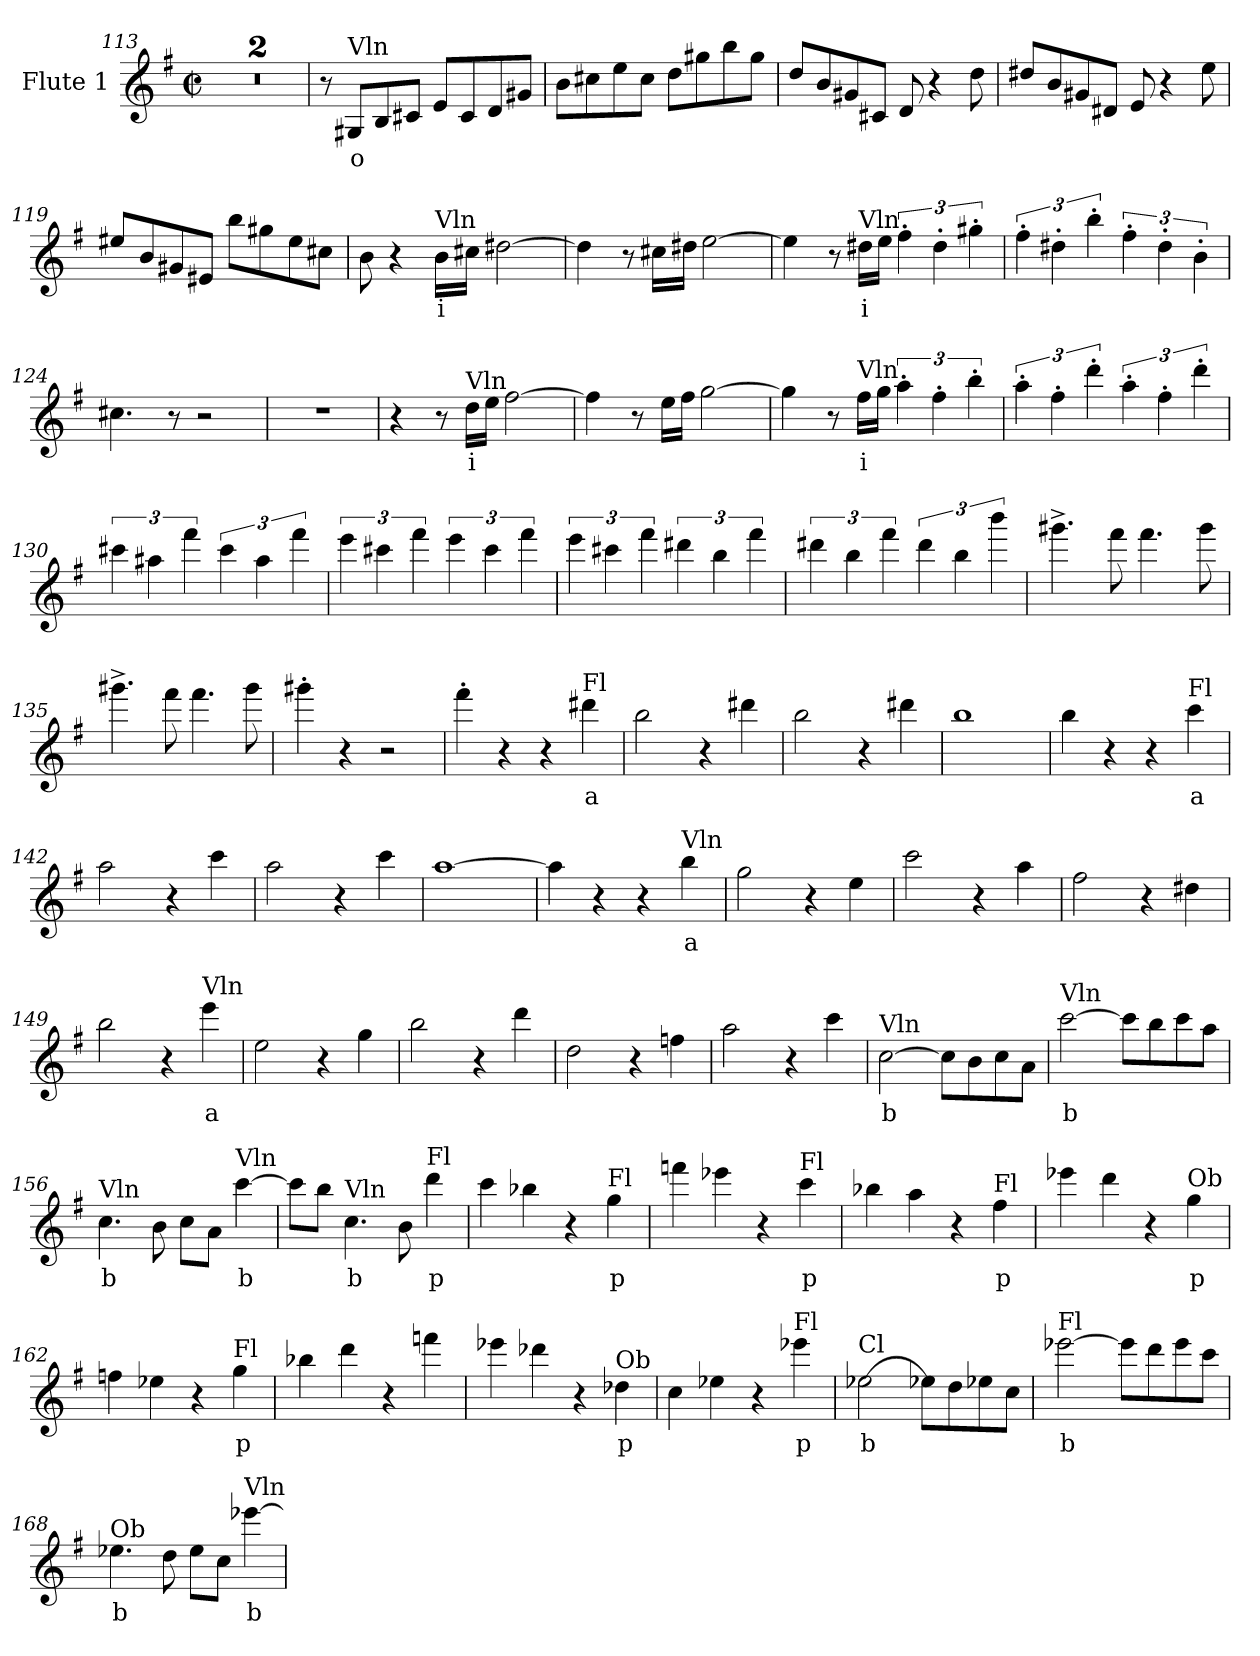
**kern	**text
*part1	*part1
*staff1	*staff1
*I"Flute 1	*
*I'Fl 1	*
*clefG2	*
*k[f#]	*
*M2/2	*
*met(c|)	*
=113	=113
1r	.
=114	=114
1r	.
=115	=115
8r	.
!LO:TX:a:t=Vln	!
!	!LO:LY:color=#FF0000
8G#X/L	o
8B/	.
8c#X/J	.
8e/L	.
8c#/	.
8d/	.
8g#X/J	.
=116	=116
8b\L	.
8cc#X\	.
8ee\	.
8cc#\J	.
8dd\L	.
8gg#X\	.
8bb\	.
8gg#\J	.
=117	=117
8dd/L	.
8b/	.
8g#X/	.
8c#X/J	.
8d	.
4r	.
8dd	.
=118	=118
8dd#X/L	.
8b/	.
8g#X/	.
8d#X/J	.
8e	.
4r	.
8ee	.
=119	=119
8ee#X/L	.
8b/	.
8g#X/	.
8e#X/J	.
8bb\L	.
8gg#X\	.
8ee#\	.
8cc#X\J	.
=120	=120
8b	.
4r	.
!LO:TX:a:t=Vln	!
!	!LO:LY:color=#FF0000
16b\LL	i
16cc#X\JJ	.
[2dd#X	.
=121	=121
4dd#]	.
8r	.
16cc#X\LL	.
16dd#X\JJ	.
[2ee	.
=122	=122
4ee]	.
8r	.
!LO:TX:a:t=Vln	!
!	!LO:LY:color=#FF0000
16dd#X\LL	i
16ee\JJ	.
6ff#'	.
6dd#'	.
6gg#X'	.
=123	=123
6ff#'	.
6dd#X'	.
6bb'	.
6ff#'	.
6dd#'	.
6b'	.
=124	=124
4.cc#X	.
8r	.
2r	.
=125	=125
1r	.
=126	=126
4r	.
8r	.
!LO:TX:a:t=Vln	!
!	!LO:LY:color=#FF0000
16dd\LL	i
16ee\JJ	.
[2ff#	.
=127	=127
4ff#]	.
8r	.
16ee\LL	.
16ff#\JJ	.
[2gg	.
=128	=128
4gg]	.
8r	.
!LO:TX:a:t=Vln	!
!	!LO:LY:color=#FF0000
16ff#\LL	i
16gg\JJ	.
6aa'	.
6ff#'	.
6bb'	.
=129	=129
6aa'	.
6ff#'	.
6ddd'	.
6aa'	.
6ff#'	.
6ddd'	.
=130	=130
6ccc#X	.
6aa#X	.
6fff#	.
6ccc#	.
6aa#	.
6fff#	.
=131	=131
6eee	.
6ccc#X	.
6fff#	.
6eee	.
6ccc#	.
6fff#	.
=132	=132
6eee	.
6ccc#X	.
6fff#	.
6ddd#X	.
6bb	.
6fff#	.
=133	=133
6ddd#X	.
6bb	.
6fff#	.
6ddd#	.
6bb	.
6bbb	.
=134	=134
4.ggg#X^	.
8fff#	.
4.fff#	.
8ggg#	.
=135	=135
4.ggg#X^	.
8fff#	.
4.fff#	.
8ggg#	.
=136	=136
4ggg#X'	.
4r	.
2r	.
=137	=137
4fff#'	.
4r	.
4r	.
!LO:TX:a:t=Fl	!
!	!LO:LY:color=#FF0000
4ddd#X	a
=138	=138
2bb	.
4r	.
4ddd#X	.
=139	=139
2bb	.
4r	.
4ddd#X	.
=140	=140
1bb	.
=141	=141
4bb	.
4r	.
4r	.
!LO:TX:a:t=Fl	!
!	!LO:LY:color=#FF0000
4ccc	a
=142	=142
2aa	.
4r	.
4ccc	.
=143	=143
2aa	.
4r	.
4ccc	.
=144	=144
[1aa	.
=145	=145
4aa]	.
4r	.
4r	.
!LO:TX:a:t=Vln	!
!	!LO:LY:color=#FF0000
4bb	a
=146	=146
2gg	.
4r	.
4ee	.
=147	=147
2ccc	.
4r	.
4aa	.
=148	=148
2ff#	.
4r	.
4dd#X	.
=149	=149
2bb	.
4r	.
!LO:TX:a:t=Vln	!
!	!LO:LY:color=#FF0000
4eee	a
=150	=150
2ee	.
4r	.
4gg	.
=151	=151
2bb	.
4r	.
4ddd	.
=152	=152
2dd	.
4r	.
4ffn	.
=153	=153
2aa	.
4r	.
4ccc	.
=154	=154
!LO:TX:a:t=Vln	!
!	!LO:LY:color=#FF0000
[2cc	b
8cc\L]	.
8b\	.
8cc\	.
8a\J	.
=155	=155
!LO:TX:a:t=Vln	!
!	!LO:LY:color=#FF0000
[2ccc	b
8ccc\L]	.
8bb\	.
8ccc\	.
8aa\J	.
=156	=156
!LO:TX:a:t=Vln	!
!	!LO:LY:color=#FF0000
4.cc	b
8b	.
8cc\L	.
8a\J	.
!LO:TX:a:t=Vln	!
!	!LO:LY:color=#FF0000
[4ccc	b
=157	=157
8ccc\L]	.
8bb\J	.
!LO:TX:a:t=Vln	!
!	!LO:LY:color=#FF0000
4.cc	b
8b	.
!LO:TX:a:t=Fl	!
!	!LO:LY:color=#FF0000
4ddd	p
=158	=158
4ccc	.
4bb-X	.
4r	.
!LO:TX:a:t=Fl	!
!	!LO:LY:color=#FF0000
4gg	p
=159	=159
4fffn	.
4eee-X	.
4r	.
!LO:TX:a:t=Fl	!
!	!LO:LY:color=#FF0000
4ccc	p
=160	=160
4bb-X	.
4aa	.
4r	.
!LO:TX:a:t=Fl	!
!	!LO:LY:color=#FF0000
4ff#	p
=161	=161
4eee-X	.
4ddd	.
4r	.
!LO:TX:a:t=Ob	!
!	!LO:LY:color=#FF0000
4gg	p
=162	=162
4ffn	.
4ee-X	.
4r	.
!LO:TX:a:t=Fl	!
!	!LO:LY:color=#FF0000
4gg	p
=163	=163
4bb-X	.
4ddd	.
4r	.
4fffn	.
=164	=164
4eee-X	.
4ddd-X	.
4r	.
!LO:TX:a:t=Ob	!
!	!LO:LY:color=#FF0000
4dd-X	p
=165	=165
4cc	.
4ee-X	.
4r	.
!LO:TX:a:t=Fl	!
!	!LO:LY:color=#FF0000
4eee-X	p
=166	=166
!LO:TX:a:t=Cl	!
!	!LO:LY:color=#FF0000
[2ee-X	b
8ee-X\L]	.
8dd\	.
8ee-X\	.
8cc\J	.
=167	=167
!LO:TX:a:t=Fl	!
!	!LO:LY:color=#FF0000
[2eee-X	b
8eee-\L]	.
8ddd\	.
8eee-\	.
8ccc\J	.
=168	=168
!LO:TX:a:t=Ob	!
!	!LO:LY:color=#FF0000
4.ee-X	b
8dd	.
8ee-\L	.
8cc\J	.
!LO:TX:a:t=Vln	!
!	!LO:LY:color=#FF0000
[4eee-X	b
=	=
*-	*-
